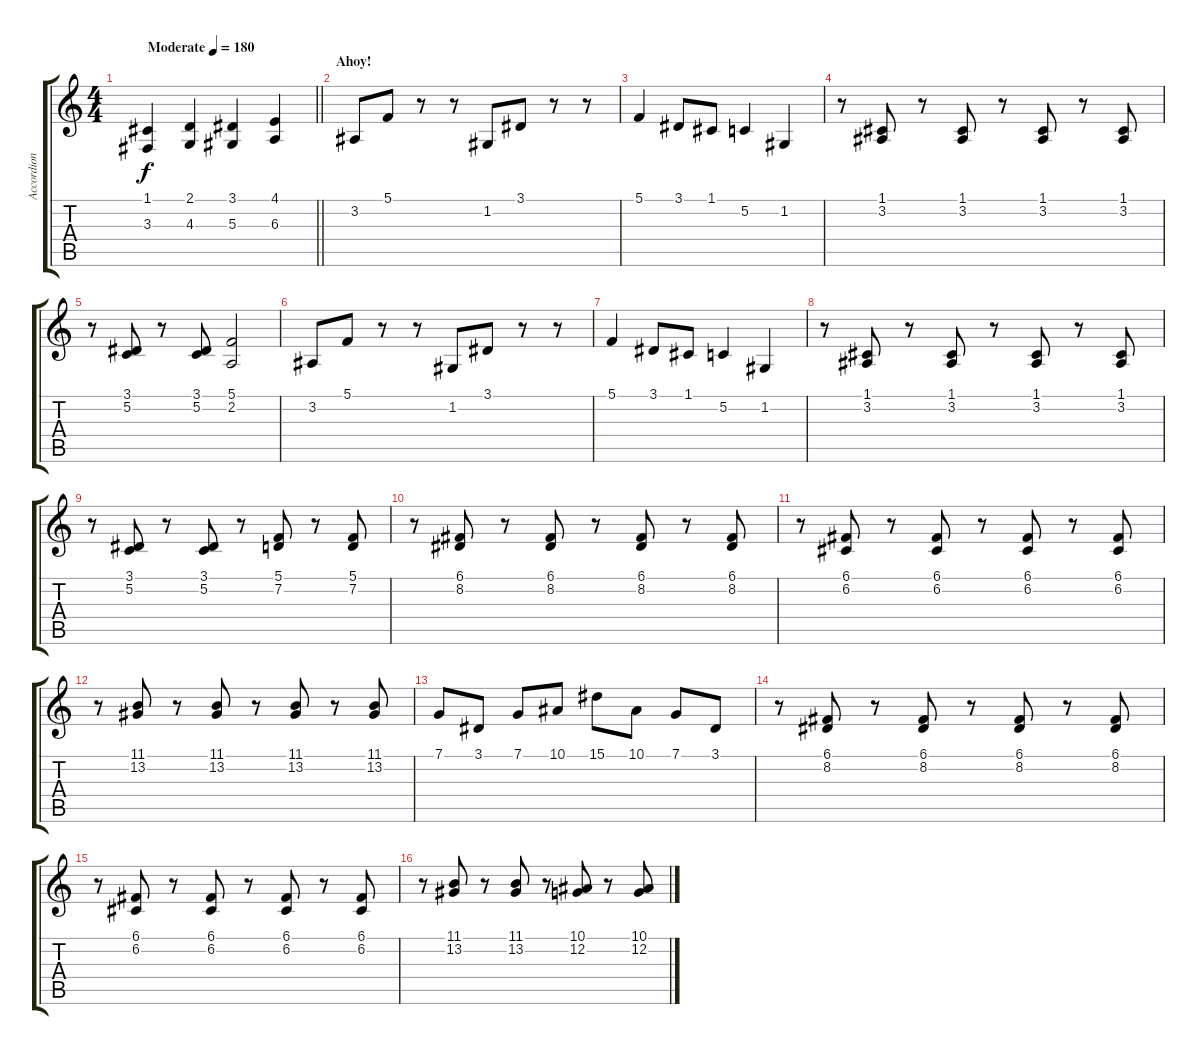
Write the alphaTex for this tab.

\track ("Accordion" "Accordion") {instrument accordion}
\staff {score tabs}
\tuning (C4 G3 Eb3 Bb2 F2 C2) {hide}
\ts (4 4)
\tempo (180 "Moderate")
\clef g2
\barLineRight lightlight
\ks c
(1.1 3.3).4{dy f instrument accordion} (2.1 4.3).4 (3.1 5.3).4 (4.1 6.3).4 |
\section ("" "Ahoy!")
3.2.8 5.1.8 r.8 r.8 1.2.8 3.1.8 r.8 r.8 |
5.1.4 3.1.8 1.1.8 5.2.4 1.2.4 |
r.8 (1.1 3.2).8 r.8 (1.1 3.2).8 r.8 (1.1 3.2).8 r.8 (1.1 3.2).8 |
r.8 (3.1 5.2).8 r.8 (3.1 5.2).8 (5.1 2.2).2 |
3.2.8 5.1.8 r.8 r.8 1.2.8 3.1.8 r.8 r.8 |
5.1.4 3.1.8 1.1.8 5.2.4 1.2.4 |
r.8 (1.1 3.2).8 r.8 (1.1 3.2).8 r.8 (1.1 3.2).8 r.8 (1.1 3.2).8 |
r.8 (3.1 5.2).8 r.8 (3.1 5.2).8 r.8 (5.1 7.2).8 r.8 (5.1 7.2).8 |
r.8 (6.1 8.2).8 r.8 (6.1 8.2).8 r.8 (6.1 8.2).8 r.8 (6.1 8.2).8 |
r.8 (6.1 6.2).8 r.8 (6.1 6.2).8 r.8 (6.1 6.2).8 r.8 (6.1 6.2).8 |
r.8 (11.1 13.2).8 r.8 (11.1 13.2).8 r.8 (11.1 13.2).8 r.8 (11.1 13.2).8 |
7.1.8 3.1.8 7.1.8 10.1.8 15.1.8 10.1.8 7.1.8 3.1.8 |
r.8 (6.1 8.2).8 r.8 (6.1 8.2).8 r.8 (6.1 8.2).8 r.8 (6.1 8.2).8 |
r.8 (6.1 6.2).8 r.8 (6.1 6.2).8 r.8 (6.1 6.2).8 r.8 (6.1 6.2).8 |
r.8 (11.1 13.2).8 r.8 (11.1 13.2).8 r.8 (10.1 12.2).8 r.8 (10.1 12.2).8
